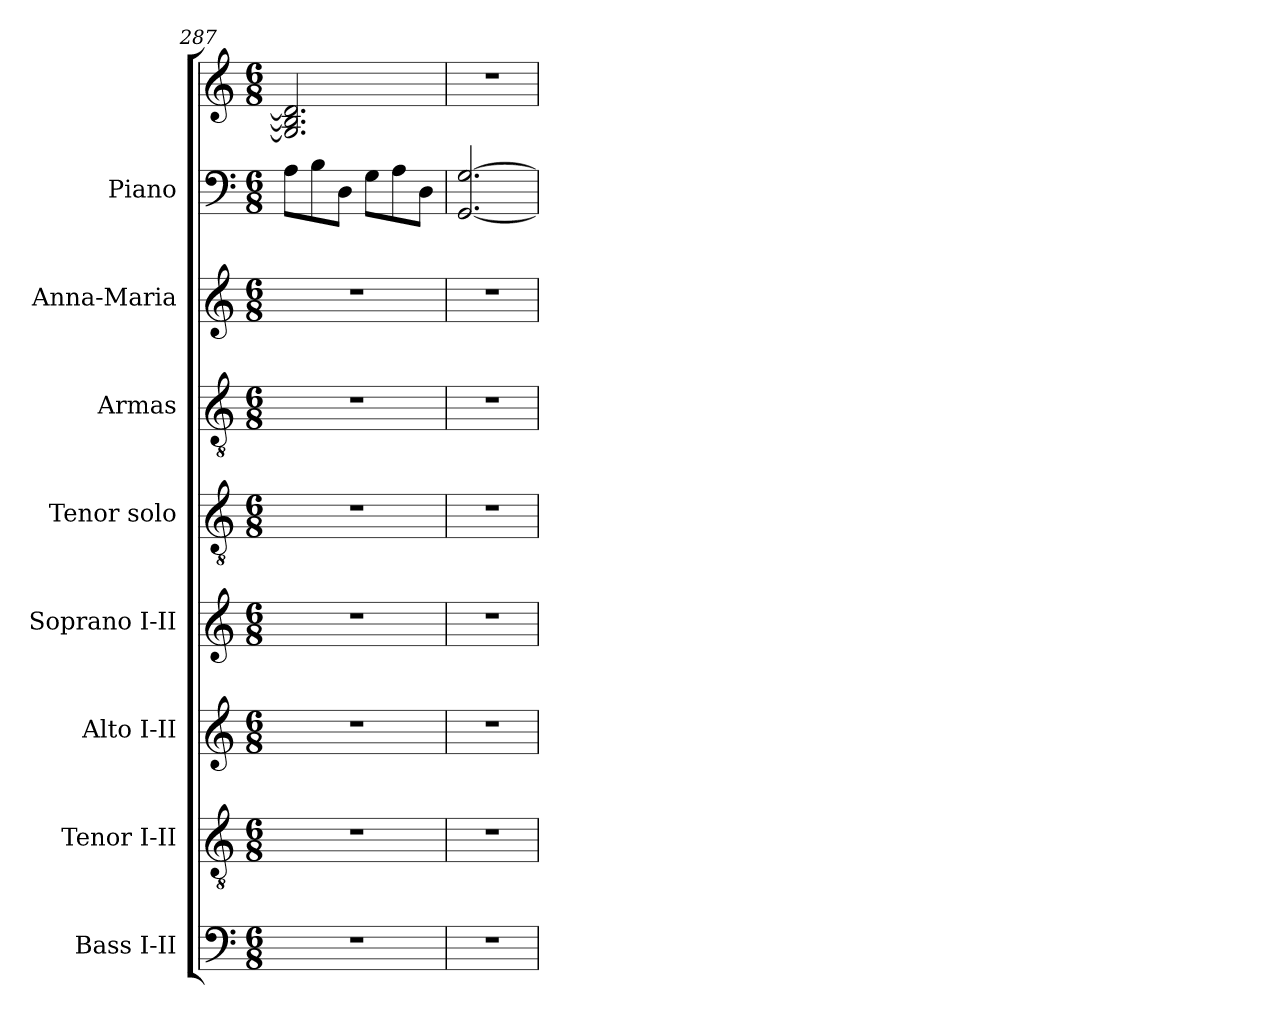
**kern	**kern	**kern	**kern	**kern	**kern	**kern	**kern	**kern
*part8	*part7	*part6	*part5	*part4	*part3	*part2	*part1	*part1
*staff9	*staff8	*staff7	*staff6	*staff5	*staff4	*staff3	*staff2	*staff1
*I"Bass I-II	*I"Tenor I-II	*I"Alto I-II	*I"Soprano I-II	*I"Tenor solo	*I"Armas	*I"Anna-Maria	*I"Piano	*
*I'B.	*I'T.	*I'A.	*I'S.	*I'T. Solo	*I'Armas	*I'A-M	*I'Pno.	*
*clefF4	*clefGv2	*clefG2	*clefG2	*clefGv2	*clefGv2	*clefG2	*clefF4	*clefG2
*	*ITrd7c12	*	*	*ITrd7c12	*ITrd7c12	*	*	*
*k[]	*k[]	*k[]	*k[]	*k[]	*k[]	*k[]	*k[]	*k[]
*C:	*C:	*C:	*C:	*C:	*C:	*C:	*C:	*C:
*M6/8	*M6/8	*M6/8	*M6/8	*M6/8	*M6/8	*M6/8	*M6/8	*M6/8
=287	=287	=287	=287	=287	=287	=287	=287	=287
!LO:N:vis=1	!LO:N:vis=1	!LO:N:vis=1	!LO:N:vis=1	!LO:N:vis=1	!LO:N:vis=1	!LO:N:vis=1	!	!
2.r	2.r	2.r	2.r	2.r	2.r	2.r	8Ai\L	2.Gi/] 2.Bi] 2.di]
.	.	.	.	.	.	.	8Bi\	.
.	.	.	.	.	.	.	8Di\J	.
.	.	.	.	.	.	.	8Gi\L	.
.	.	.	.	.	.	.	8Ai\	.
.	.	.	.	.	.	.	8Di\J	.
!!LO:PB:g=z
=288	=288	=288	=288	=288	=288	=288	=288	=288
!LO:N:vis=1	!LO:N:vis=1	!LO:N:vis=1	!LO:N:vis=1	!LO:N:vis=1	!LO:N:vis=1	!LO:N:vis=1	!	!LO:N:vis=1
2.r	2.r	2.r	2.r	2.r	2.r	2.r	[<2.GGi/ [>2.Gi	2.r
=	=	=	=	=	=	=	=	=
*-	*-	*-	*-	*-	*-	*-	*-	*-
